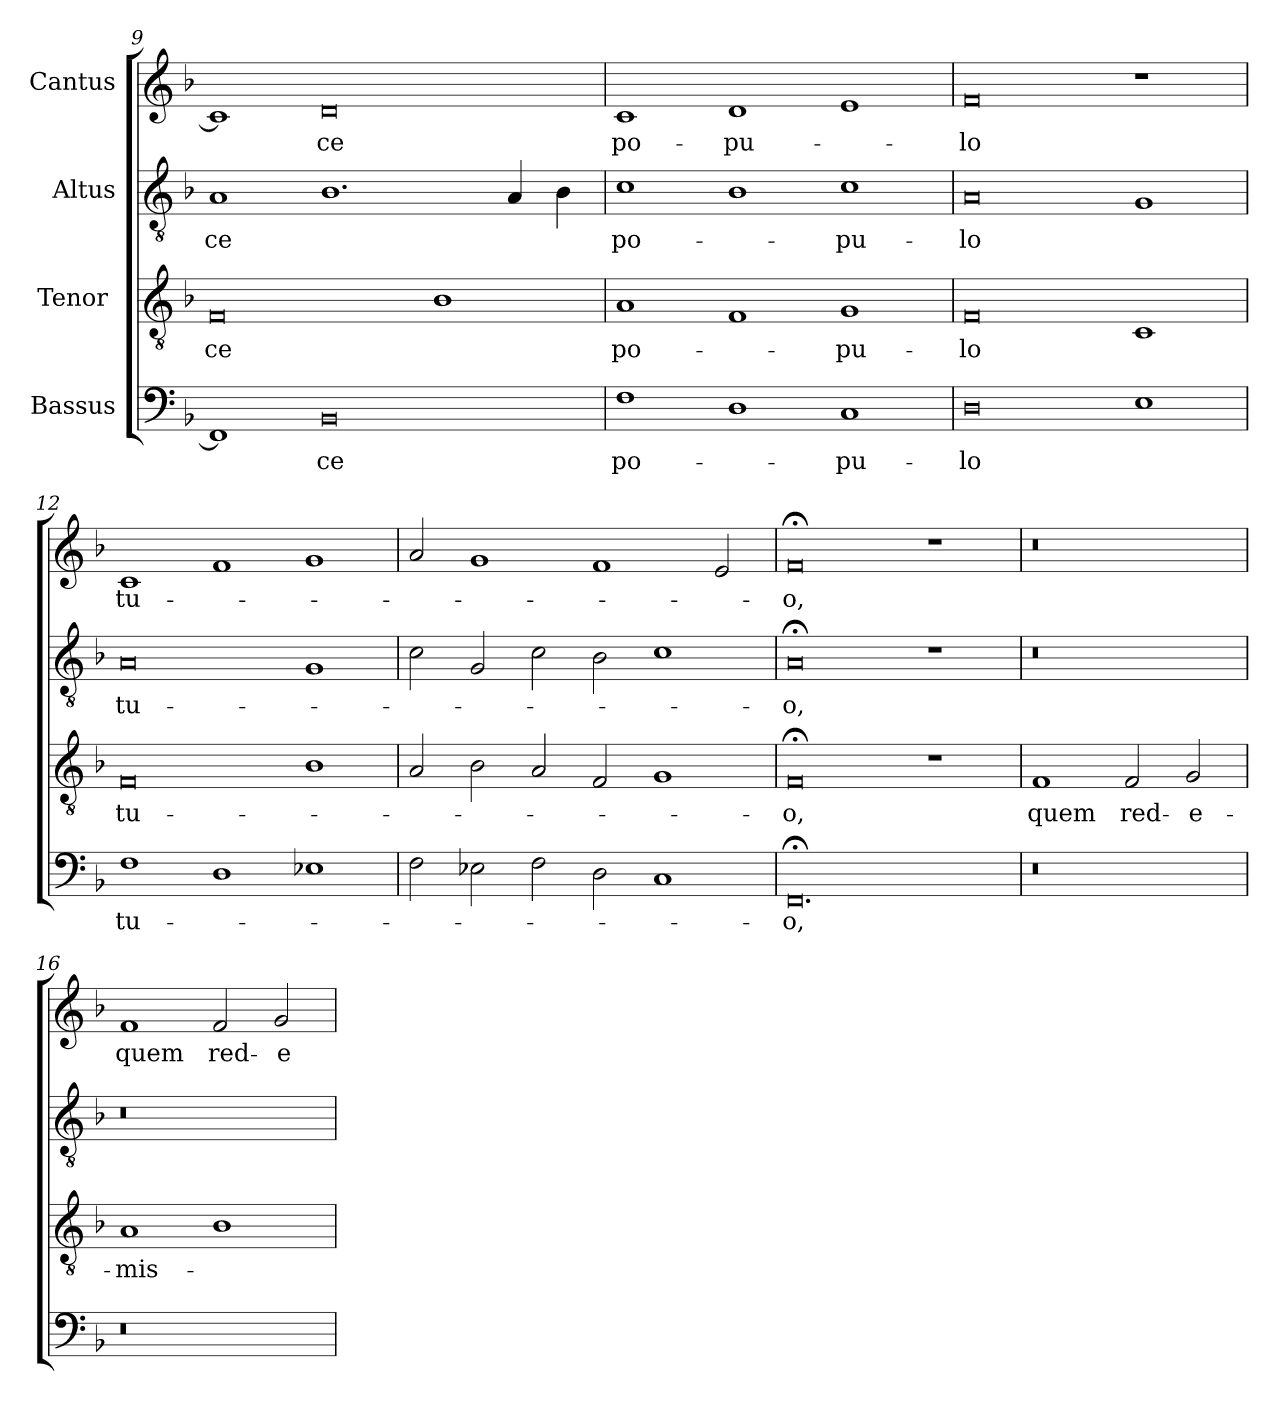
**kern	**text	**kern	**text	**kern	**text	**kern	**text
*part4	*part4	*part3	*part3	*part2	*part2	*part1	*part1
*staff4	*staff4	*staff3	*staff3	*staff2	*staff2	*staff1	*staff1
*I"Bassus	*	*I"Tenor 	*	*I"Altus	*	*I"Cantus	*
*clefF4	*	*clefGv2	*	*clefGv2	*	*clefG2	*
*k[b-]	*	*k[b-]	*	*k[b-]	*	*k[b-]	*
*F:	*	*F:	*	*F:	*	*F:	*
=9	=9	=9	=9	=9	=9	=9	=9
1FF/]	.	0F/	-ce	1A/	-ce	1c/]	.
0BB-/	-ce	.	.	1.B-\	.	0d/	-ce
.	.	1B-\	.	.	.	.	.
.	.	.	.	4A/	.	.	.
.	.	.	.	4B-\	.	.	.
!!LO:LB:g=z
=10	=10	=10	=10	=10	=10	=10	=10
1F\	po-	1A/	po-	1c\	po-	1c/	po-
1D\	.	1F/	.	1B-\	.	1d/	-pu-
1C/	-pu-	1G/	-pu-	1c\	-pu-	1e/	.
=11	=11	=11	=11	=11	=11	=11	=11
0D\	-lo	0F/	-lo	0A/	-lo	0f/	-lo
1E\	.	1C/	.	1G/	.	1r	.
=12	=12	=12	=12	=12	=12	=12	=12
1F\	tu-	0F/	tu-	0A/	tu-	1c/	tu-
1D\	.	.	.	.	.	1f/	.
1E-X\	.	1B-\	.	1G/	.	1g/	.
=13	=13	=13	=13	=13	=13	=13	=13
2F\	.	2A/	.	2c\	.	2a/	.
2E-X\	.	2B-\	.	2G/	.	1g/	.
2F\	.	2A/	.	2c\	.	.	.
2D\	.	2F/	.	2B-\	.	1f/	.
1C/	.	1G/	.	1c\	.	.	.
.	.	.	.	.	.	2e/	.
=14	=14	=14	=14	=14	=14	=14	=14
0.FF;</	-o,	0F;</	-o,	0A;</	-o,	0f;</	-o,
.	.	1r	.	1r	.	1r	.
!!LO:PB:g=z
=15	=15	=15	=15	=15	=15	=15	=15
0r	.	1F/	quem	0r	.	0r	.
.	.	2F/	red-	.	.	.	.
.	.	2G/	-e-	.	.	.	.
=16	=16	=16	=16	=16	=16	=16	=16
0r	.	1A/	-mis-	0r	.	1f/	quem
.	.	1B-\	.	.	.	2f/	red-
.	.	.	.	.	.	2g/	-e-
=	=	=	=	=	=	=	=
*-	*-	*-	*-	*-	*-	*-	*-
